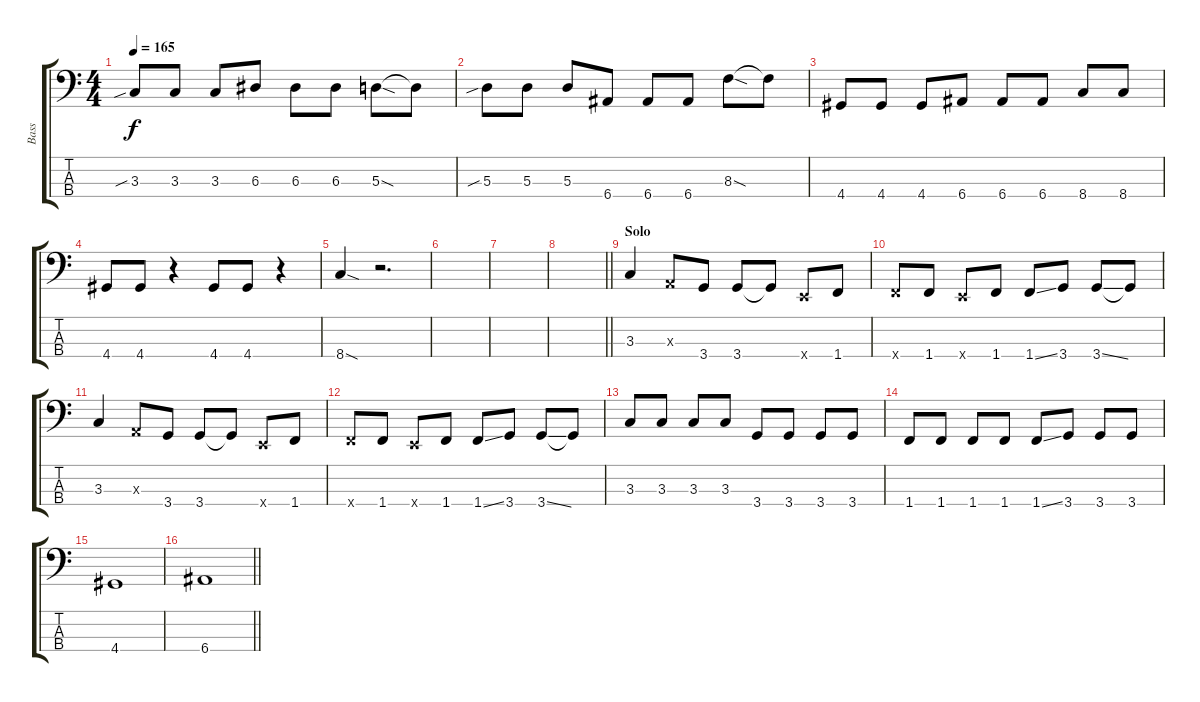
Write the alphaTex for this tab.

\track ("Bass" "Bass") {instrument slapbass2}
\staff {score tabs}
\tuning (G2 D2 A1 E1) {hide}
\ts (4 4)
\tempo 165
\clef f4
\ks c
3.3{sib}.8{dy f} 3.3.8 3.3.8 6.3.8 6.3.8 6.3.8 5.3{sod}.8 5.3{t}.8 |
5.3{sib}.8 5.3.8 5.3.8 6.4.8 6.4.8 6.4.8 8.3{sod}.8 8.3{t}.8 |
4.4.8 4.4.8 4.4.8 6.4.8 6.4.8 6.4.8 8.4.8 8.4.8 |
4.4.8 4.4.8 r.4 4.4.8 4.4.8 r.4 |
8.4{sod}.4 r.2{d} |
|
|
\barLineRight lightlight
|
\section ("" "Solo")
3.3.4 0.3{x}.8 3.4.8 3.4.8 3.4{t}.8 0.4{x}.8 1.4.8 |
1.4{x}.8 1.4.8 0.4{x}.8 1.4.8 1.4{ss}.8 3.4.8 3.4{ss}.8 3.4{t}.8 |
3.3.4 0.3{x}.8 3.4.8 3.4.8 3.4{t}.8 0.4{x}.8 1.4.8 |
1.4{x}.8 1.4.8 0.4{x}.8 1.4.8 1.4{ss}.8 3.4.8 3.4{ss}.8 3.4{t}.8 |
3.3.8{txt ""} 3.3.8 3.3.8 3.3.8 3.4.8 3.4.8 3.4.8 3.4.8 |
1.4.8 1.4.8 1.4.8 1.4.8 1.4{ss}.8 3.4.8 3.4.8 3.4.8 |
4.4.1 |
\barLineRight lightlight
6.4.1
